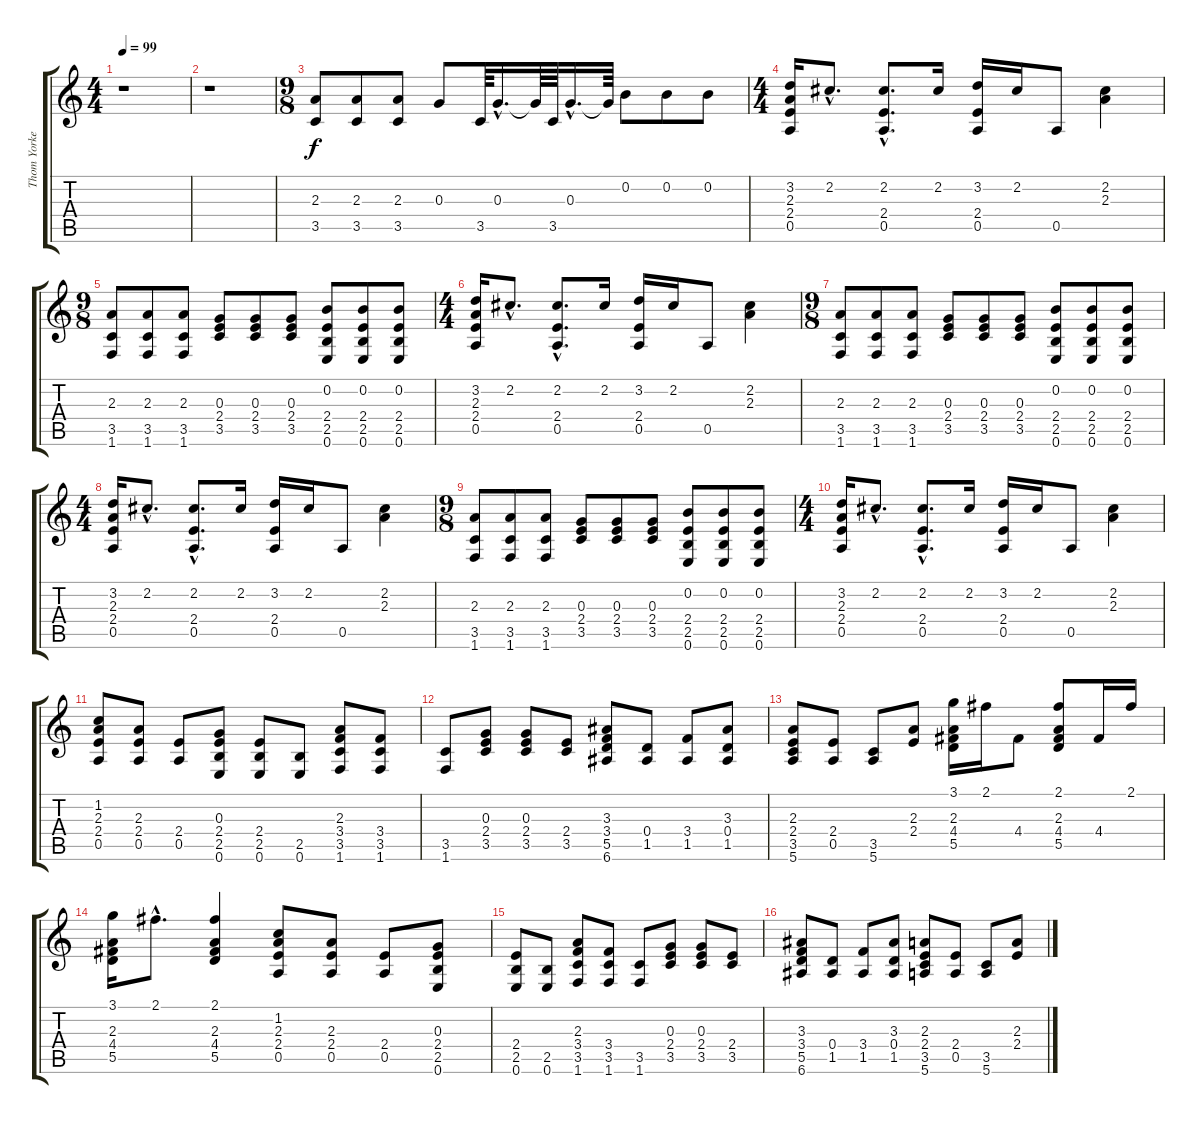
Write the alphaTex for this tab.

\track ("Thom Yorke (part 2)" "Thom Yorke") {instrument electricguitarclean}
\staff {score tabs}
\tuning (E4 B3 G3 D3 A2 E2) {hide}
\ts (4 4)
\tempo 99
\clef g2
\ks c
r.1{dy f} |
r.1 |
\ts (9 8)
(2.3 3.5).8 (2.3 3.5).8 (2.3 3.5).8 0.3.8 3.5.64 0.3{hac}.16{d} 0.3{t}.64 3.5.64 0.3{hac}.16{d} 0.3{t}.64 0.2.8 0.2.8 0.2.8 |
\ts (4 4)
(3.2 2.3 2.4 0.5).16 2.2{hac}.8{d} (2.2{hac} 2.4{hac} 0.5{hac}).8{d} 2.2.16 (3.2 2.4 0.5).16 2.2.16 0.5.8 (2.2 2.3).4 |
\ts (9 8)
(2.3 3.5 1.6).8 (2.3 3.5 1.6).8 (2.3 3.5 1.6).8 (0.3 2.4 3.5).8 (0.3 2.4 3.5).8 (0.3 2.4 3.5).8 (0.2 2.4 2.5 0.6).8 (0.2 2.4 2.5 0.6).8 (0.2 2.4 2.5 0.6).8 |
\ts (4 4)
(3.2 2.3 2.4 0.5).16 2.2{hac}.8{d} (2.2{hac} 2.4{hac} 0.5{hac}).8{d} 2.2.16 (3.2 2.4 0.5).16 2.2.16 0.5.8 (2.2 2.3).4 |
\ts (9 8)
(2.3 3.5 1.6).8 (2.3 3.5 1.6).8 (2.3 3.5 1.6).8 (0.3 2.4 3.5).8 (0.3 2.4 3.5).8 (0.3 2.4 3.5).8 (0.2 2.4 2.5 0.6).8 (0.2 2.4 2.5 0.6).8 (0.2 2.4 2.5 0.6).8 |
\ts (4 4)
(3.2 2.3 2.4 0.5).16 2.2{hac}.8{d} (2.2{hac} 2.4{hac} 0.5{hac}).8{d} 2.2.16 (3.2 2.4 0.5).16 2.2.16 0.5.8 (2.2 2.3).4 |
\ts (9 8)
(2.3 3.5 1.6).8 (2.3 3.5 1.6).8 (2.3 3.5 1.6).8 (0.3 2.4 3.5).8 (0.3 2.4 3.5).8 (0.3 2.4 3.5).8 (0.2 2.4 2.5 0.6).8 (0.2 2.4 2.5 0.6).8 (0.2 2.4 2.5 0.6).8 |
\ts (4 4)
(3.2 2.3 2.4 0.5).16 2.2{hac}.8{d} (2.2{hac} 2.4{hac} 0.5{hac}).8{d} 2.2.16 (3.2 2.4 0.5).16 2.2.16 0.5.8 (2.2 2.3).4 |
(1.2 2.3 2.4 0.5).8 (2.3 2.4 0.5).8 (2.4 0.5).8 (0.3 2.4 2.5 0.6).8 (2.4 2.5 0.6).8 (2.5 0.6).8 (2.3 3.4 3.5 1.6).8 (3.4 3.5 1.6).8 |
(3.5 1.6).8 (0.3 2.4 3.5).8 (0.3 2.4 3.5).8 (2.4 3.5).8 (3.3 3.4 5.5 6.6).8 (0.4 1.5).8 (3.4 1.5).8 (3.3 0.4 1.5).8 |
(2.3 2.4 3.5 5.6).8 (2.4 0.5).8 (3.5 5.6).8 (2.3 2.4).8 (3.1 2.3 4.4 5.5).16 2.1.16 4.4.8 (2.1 2.3 4.4 5.5).8 4.4.16 2.1.16 |
(3.1 2.3 4.4 5.5).16 2.1{hac}.8{d} (2.1 2.3 4.4 5.5).4 (1.2 2.3 2.4 0.5).8 (2.3 2.4 0.5).8 (2.4 0.5).8 (0.3 2.4 2.5 0.6).8 |
(2.4 2.5 0.6).8 (2.5 0.6).8 (2.3 3.4 3.5 1.6).8 (3.4 3.5 1.6).8 (3.5 1.6).8 (0.3 2.4 3.5).8 (0.3 2.4 3.5).8 (2.4 3.5).8 |
(3.3 3.4 5.5 6.6).8 (0.4 1.5).8 (3.4 1.5).8 (3.3 0.4 1.5).8 (2.3 2.4 3.5 5.6).8 (2.4 0.5).8 (3.5 5.6).8 (2.3 2.4).8
